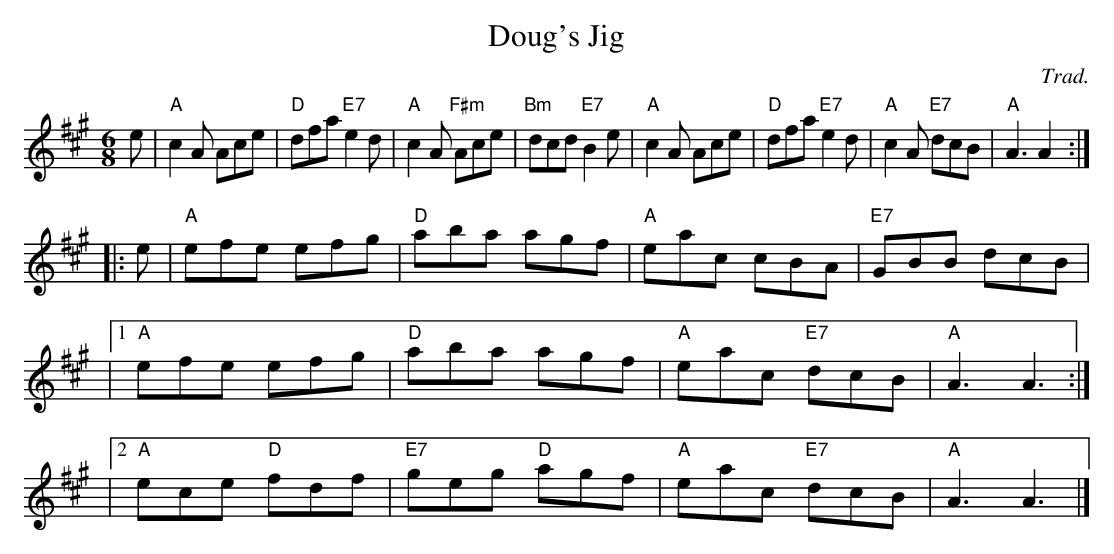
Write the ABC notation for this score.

X:1
T: Doug's Jig
O: Trad.
M: 6/8
L: 1/8
K: A
   e \
| "A"c2A    Ace |  "D"dfa "E7"e2d | "A"c2A "F#m"Ace | "Bm"dcd "E7"B2e \
| "A"c2A    Ace |  "D"dfa "E7"e2d | "A"c2A  "E7"dcB |  "A"A3  A2 :|
|: e \
| "A"efe    efg |  "D"aba     agf | "A"eac      cBA | "E7"GBB dcB |
|1"A"efe    efg |  "D"aba     agf | "A"eac  "E7"dcB |  "A"A3  A3 :|
|2"A"ece "D"fdf | "E7"geg  "D"agf | "A"eac  "E7"dcB |  "A"A3  A3 |]
